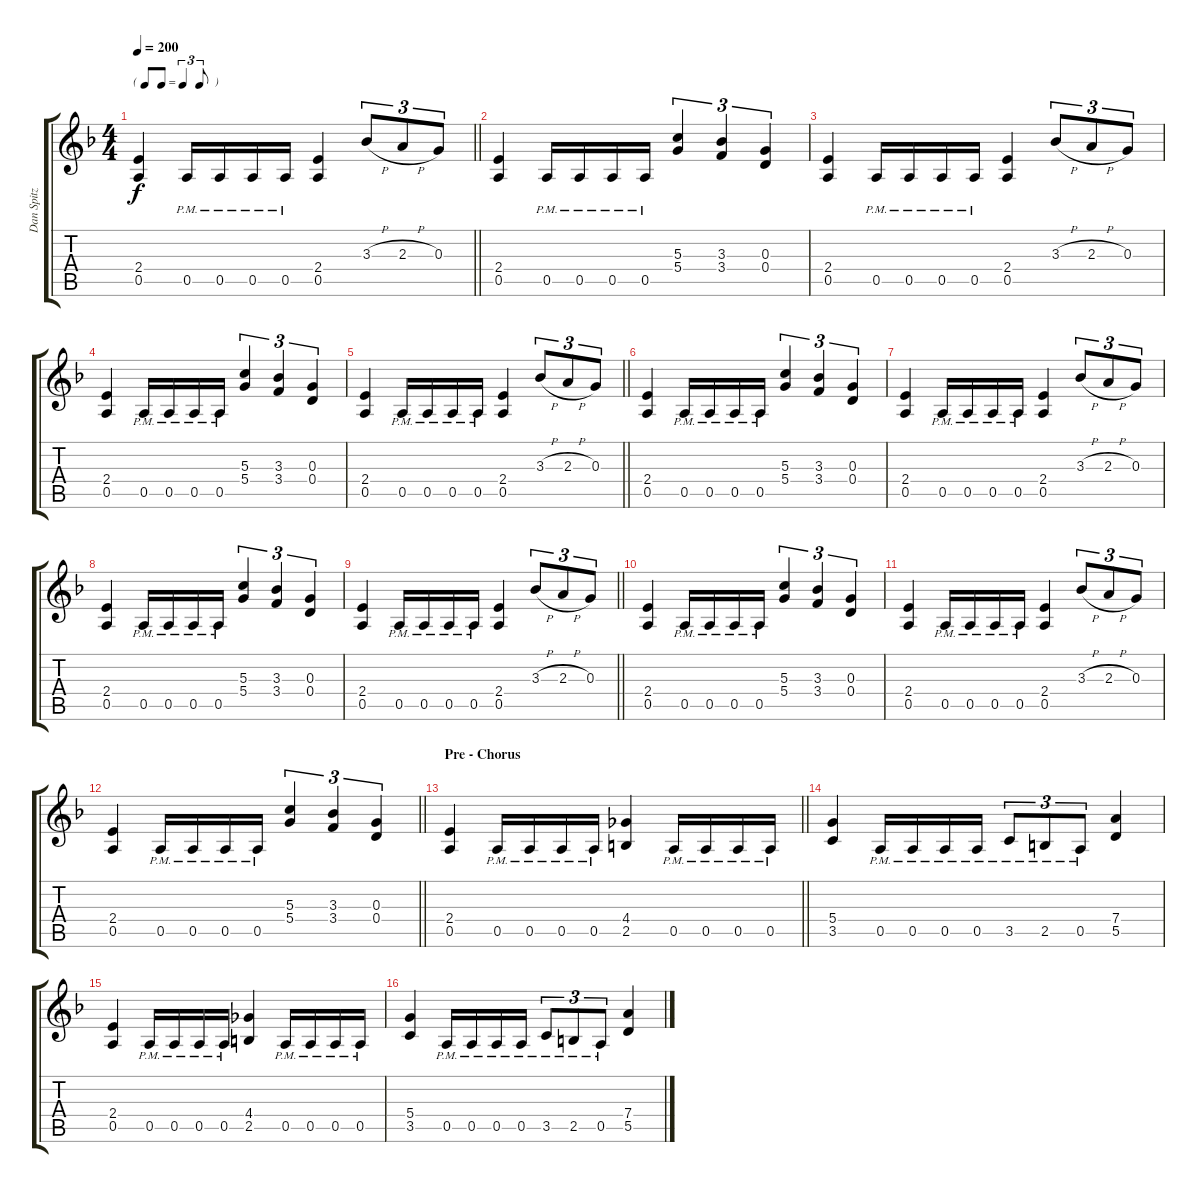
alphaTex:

\track ("Dan Spitz" "Dan Spitz") {instrument distortionguitar}
\staff {score tabs}
\tuning (E4 B3 G3 D3 A2 E2) {hide}
\ts (4 4)
\tf triplet8th
\tempo 200
\clef g2
\barLineRight lightlight
\ks f
(2.4 0.5).4{dy f} 0.5{pm}.16 0.5{pm}.16 0.5{pm}.16 0.5{pm}.16 (2.4 0.5).4 3.3{h}.8{tu (3 2)} 2.3{h}.8{tu (3 2)} 0.3.8{tu (3 2)} |
(2.4 0.5).4 0.5{pm}.16 0.5{pm}.16 0.5{pm}.16 0.5{pm}.16 (5.3 5.4).4{tu (3 2)} (3.3 3.4).4{tu (3 2)} (0.3 0.4).4{tu (3 2)} |
(2.4 0.5).4 0.5{pm}.16 0.5{pm}.16 0.5{pm}.16 0.5{pm}.16 (2.4 0.5).4 3.3{h}.8{tu (3 2)} 2.3{h}.8{tu (3 2)} 0.3.8{tu (3 2)} |
(2.4 0.5).4 0.5{pm}.16 0.5{pm}.16 0.5{pm}.16 0.5{pm}.16 (5.3 5.4).4{tu (3 2)} (3.3 3.4).4{tu (3 2)} (0.3 0.4).4{tu (3 2)} |
\barLineRight lightlight
(2.4 0.5).4 0.5{pm}.16 0.5{pm}.16 0.5{pm}.16 0.5{pm}.16 (2.4 0.5).4 3.3{h}.8{tu (3 2)} 2.3{h}.8{tu (3 2)} 0.3.8{tu (3 2)} |
(2.4 0.5).4 0.5{pm}.16 0.5{pm}.16 0.5{pm}.16 0.5{pm}.16 (5.3 5.4).4{tu (3 2)} (3.3 3.4).4{tu (3 2)} (0.3 0.4).4{tu (3 2)} |
(2.4 0.5).4 0.5{pm}.16 0.5{pm}.16 0.5{pm}.16 0.5{pm}.16 (2.4 0.5).4 3.3{h}.8{tu (3 2)} 2.3{h}.8{tu (3 2)} 0.3.8{tu (3 2)} |
(2.4 0.5).4 0.5{pm}.16 0.5{pm}.16 0.5{pm}.16 0.5{pm}.16 (5.3 5.4).4{tu (3 2)} (3.3 3.4).4{tu (3 2)} (0.3 0.4).4{tu (3 2)} |
\barLineRight lightlight
(2.4 0.5).4 0.5{pm}.16 0.5{pm}.16 0.5{pm}.16 0.5{pm}.16 (2.4 0.5).4 3.3{h}.8{tu (3 2)} 2.3{h}.8{tu (3 2)} 0.3.8{tu (3 2)} |
(2.4 0.5).4 0.5{pm}.16 0.5{pm}.16 0.5{pm}.16 0.5{pm}.16 (5.3 5.4).4{tu (3 2)} (3.3 3.4).4{tu (3 2)} (0.3 0.4).4{tu (3 2)} |
(2.4 0.5).4 0.5{pm}.16 0.5{pm}.16 0.5{pm}.16 0.5{pm}.16 (2.4 0.5).4 3.3{h}.8{tu (3 2)} 2.3{h}.8{tu (3 2)} 0.3.8{tu (3 2)} |
\barLineRight lightlight
(2.4 0.5).4 0.5{pm}.16 0.5{pm}.16 0.5{pm}.16 0.5{pm}.16 (5.3 5.4).4{tu (3 2)} (3.3 3.4).4{tu (3 2)} (0.3 0.4).4{tu (3 2)} |
\section ("" "Pre - Chorus")
\barLineRight lightlight
(2.4 0.5).4 0.5{pm}.16 0.5{pm}.16 0.5{pm}.16 0.5{pm}.16 (4.4 2.5).4 0.5{pm}.16 0.5{pm}.16 0.5{pm}.16 0.5{pm}.16 |
(5.4 3.5).4 0.5{pm}.16 0.5{pm}.16 0.5{pm}.16 0.5{pm}.16 3.5{pm}.8{tu (3 2)} 2.5{pm}.8{tu (3 2)} 0.5{pm}.8{tu (3 2)} (7.4 5.5).4 |
(2.4 0.5).4 0.5{pm}.16 0.5{pm}.16 0.5{pm}.16 0.5{pm}.16 (4.4 2.5).4 0.5{pm}.16 0.5{pm}.16 0.5{pm}.16 0.5{pm}.16 |
(5.4 3.5).4 0.5{pm}.16 0.5{pm}.16 0.5{pm}.16 0.5{pm}.16 3.5{pm}.8{tu (3 2)} 2.5{pm}.8{tu (3 2)} 0.5{pm}.8{tu (3 2)} (7.4 5.5).4
